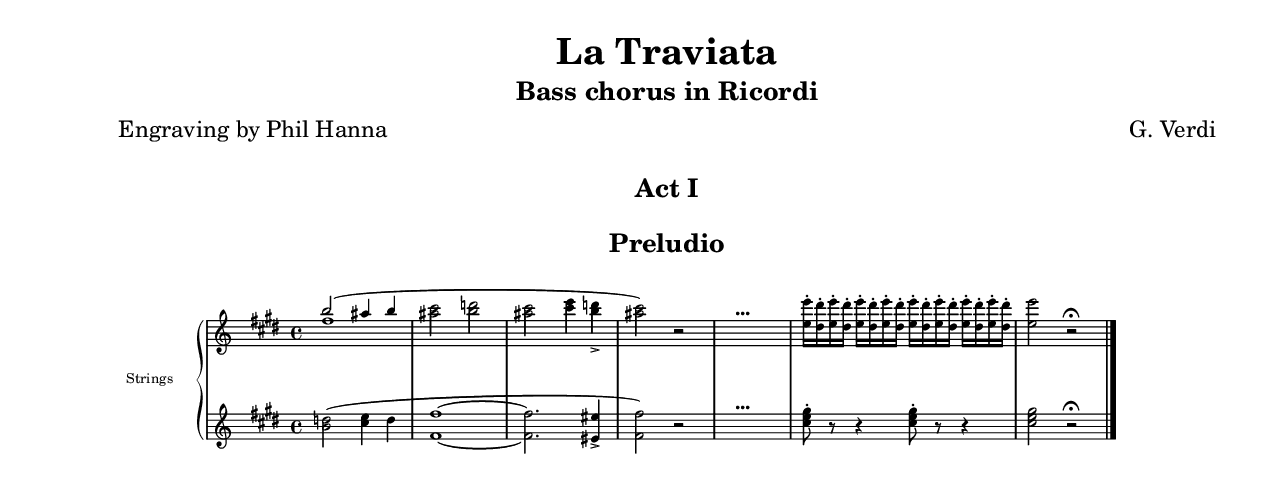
\version "2.22.1"

#(ly:set-option 'midi-extension "mid")

\header {
  title = "La Traviata"
  subtitle = "Bass chorus in Ricordi"
  composer = "G. Verdi"
  poet = \markup \center-column {
    \line {Engraving by Phil Hanna}
    \vspace #1
    \line { }
  }
}

\paper {
  #(set-paper-size "letter")
  top-margin = 1\cm
  left-margin = 2\cm
  right-margin = 1\cm
  ragged-bottom = ##t
  ragged-last-bottom = ##t
  system-system-spacing.basic-distance = #10
  score-system-spacing =
  #'((basic-distance . 10)
     (minimum-distance . 10)
     (padding . 1)
     (stretchability . 10))
  print-page-number = ##f
}

globals = {
  \compressEmptyMeasures
  \override MultiMeasureRest.expand-limit = #2
}

morebars = {
  s1 ^\markup {
    \fontsize #3 \bold {...}
  }

}

\markup {
  \fill-line {
    \center-column {
      \line { \large \bold "Act I" }
      \vspace #1
      \line { }
    }
  }
}

\markup {
  \fill-line {
    \center-column {
      \line {\large \bold  {Preludio}}
      \vspace #1
      \line { }
    }
  }
}

\score {  
  \new PianoStaff \with { instrumentName = "Strings" }
  <<
    \new Staff {
      \globals
      \key e \major
      \time 4/4
      \clef treble
      <<
        \new Voice \relative c''' {
          \voiceOne
          b2 ( ais4 b
          \oneVoice
          cis2 d2
          cis2 e4 d4
          cis2 ) 
          r2
          \morebars
          \repeat unfold 8 {
            <e, e'>16-. <dis dis'>-.
          } 
          <e e'>2 r2 \fermata
          \bar "|."
        }
        \new Voice \relative c'' {
          \voiceTwo
          fis1
          ais2 b2
          ais2 cis4 b->
          ais2 s2
          s1         
        }
      >>
    }
    \new Staff {
      \globals
      \key e \major
      \time 4/4
      \clef bass
      \new Voice \relative c'' {
        \clef treble
        <b d>2 ( <cis e>4 d
        <fis, fis'>1 ~
        q2. <eis eis'>4->
        <fis fis'>2 ) r2
        \morebars
        <cis' e gis>8-. r r4 q8-. r r4
        q2 r2 \fermata
      }
    }
  >>
  \layout {
    %indent = 0
    #(layout-set-staff-size 12)
  }
}
